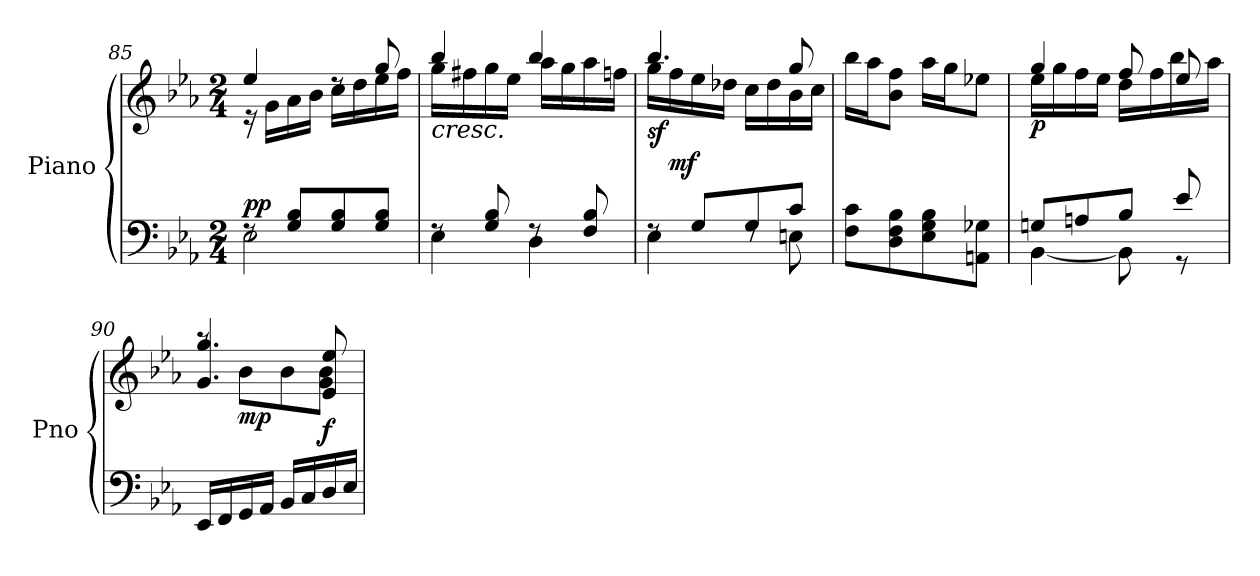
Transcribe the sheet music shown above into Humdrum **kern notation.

**kern	**kern	**dynam
*part1	*part1	*part1
*staff2	*staff1	*staff1/2
*I"Piano	*	*
*I'Pno	*	*
*clefF4	*clefG2	*
*k[b-e-a-]	*k[b-e-a-]	*
*M2/4	*M2/4	*
=85	=85	=85
*^	*^	*
!	!	!	!	!LO:DY:a=2
8rF	2E-\	4ee-/	16r	pp
.	.	.	16g\LL	.
8G/ 8B-/L	.	.	16a-\	.
.	.	.	16b-\JJ	.
8G/ 8B-/	.	8rdd	16cc\LL	.
.	.	.	16dd\	.
8G/ 8B-/J	.	8gg/	16ee-\	.
.	.	.	16ff\JJ	.
=86	=86	=86	=86	=86
!	!	!LO:TX:b:i:t=cresc.	!	!
8rF	4E-\	4bb-/	16gg\LL	.
.	.	.	16ff#X\	.
8G/ 8B-/	.	.	16gg\	.
.	.	.	16ee-\JJ	.
8rF	4D\	4bb-/	16aa-\LL	.
.	.	.	16gg\	.
8F/ 8B-/	.	.	16aa-\	.
.	.	.	16ffn\JJ	.
!!LO:LB:g=z	!!
=87	=87	=87	=87	=87
!	!	!	!	!LO:DY:b
8rF	4E-\	4.bb-/	16gg\LL	sf
!	!	!	!	!LO:DY:b
.	.	.	16ff\	mf
8G/L	.	.	16ee-\	.
.	.	.	16dd-X\JJ	.
8G/	8rF	.	16cc\LL	.
.	.	.	16dd-\	.
8c/J	8En\	8gg/	16b-\	.
.	.	.	16cc\JJ	.
*v	*v	*	*	*
=88	=88	=88	=88
!	!LO:TX:b:i:t=dim.	!	!
*	*v	*v	*
8F\ 8c\L	16bb-\LL	.
.	16aa-\J	.
8D\ 8F\ 8B-\	8b-\ 8ff\J	.
8E-\ 8G\ 8B-\	16aa-\LL	.
.	16gg\J	.
8AAn\ 8G-X\J	8ee-X\J	.
=89	=89	=89
*^	*^	*
!	!	!	!	!LO:DY:b
8Gn/L	[4BB-\	4gg/	16ee-\LL	p
.	.	.	16gg\	.
8An/	.	.	16ff\	.
.	.	.	16ee-\JJ	.
8B-/J	8BB-\]	8ff/	16dd\LL	.
.	.	.	16ff\	.
8e-/	8r	8ee-/	16bb-\	.
.	.	.	16aa-\JJ	.
*v	*v	*	*	*
=90	=90	=90	=90
!	!	!	!LO:DY:b=2
!	!	!	!LO:DY:n=1:b
16EE-/LL	4.g/ 4.gg/	8raa	mp f
16FF/	.	.	.
!	!	!	!LO:DY:n=2:b
16GG/	.	8b-\L	mp
16AA-/JJ	.	.	.
16BB-/LL	.	8b-\	.
16C/	.	.	.
!	!	!	!LO:DY:n=3:b
16D/	8e-/ 8ee-/	8g\ 8b-\J	f
16E-/JJ	.	.	.
*	*v	*v	*
=	=	=
*-	*-	*-
